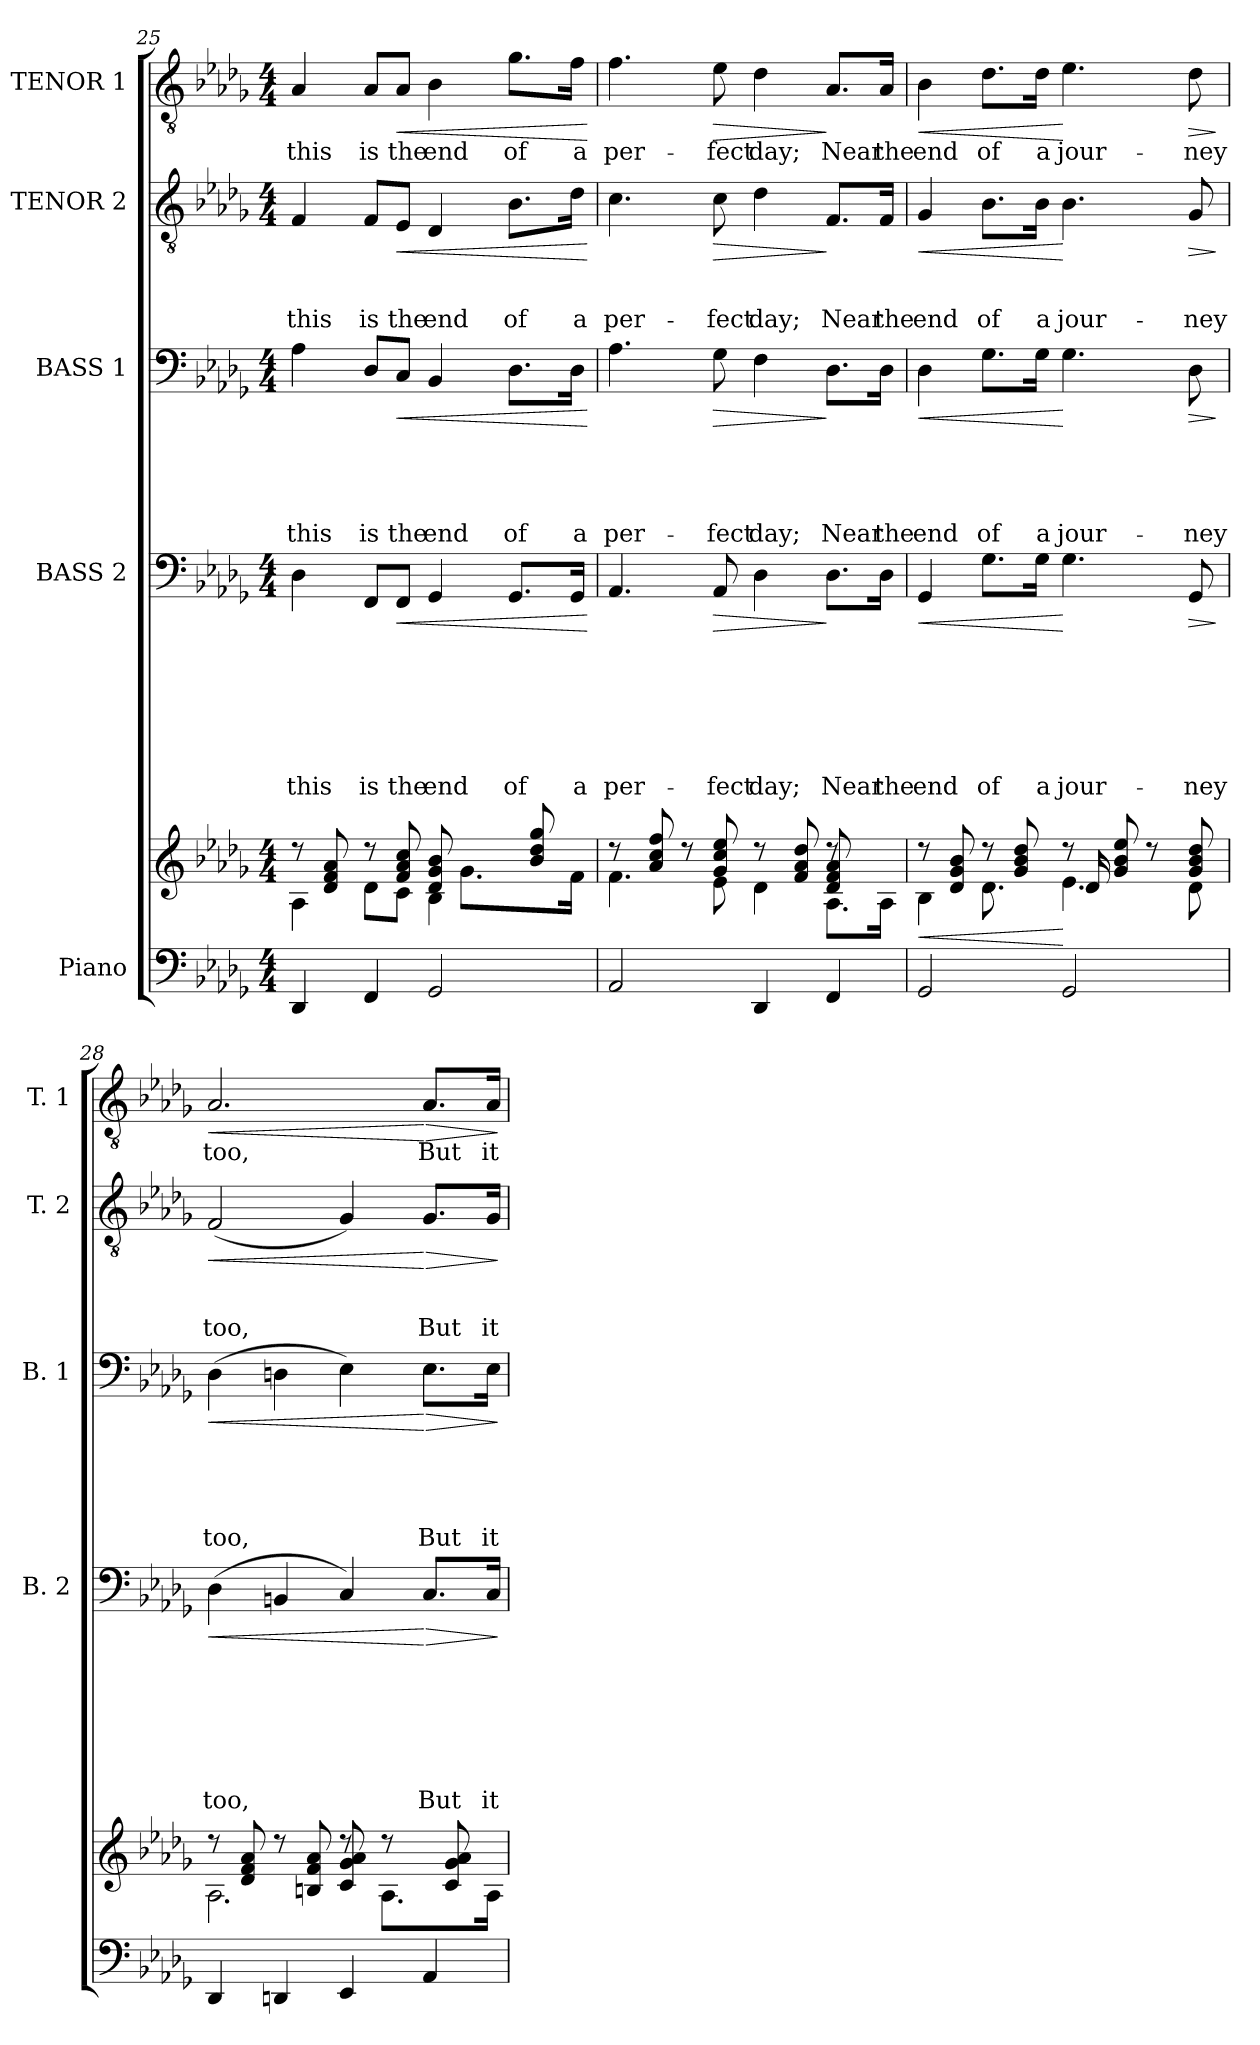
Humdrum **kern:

**kern	**kern	**dynam	**kern	**text	**text	**text	**text	**text	**text	**text	**dynam	**kern	**text	**text	**text	**text	**text	**dynam	**kern	**text	**text	**text	**dynam	**kern	**text	**dynam
*part5	*part5	*part5	*part4	*part4	*part4	*part4	*part4	*part4	*part4	*part4	*part4	*part3	*part3	*part3	*part3	*part3	*part3	*part3	*part2	*part2	*part2	*part2	*part2	*part1	*part1	*part1
*staff6	*staff5	*staff5/6	*staff4	*staff4	*staff4	*staff4	*staff4	*staff4	*staff4	*staff4	*staff4	*staff3	*staff3	*staff3	*staff3	*staff3	*staff3	*staff3	*staff2	*staff2	*staff2	*staff2	*staff2	*staff1	*staff1	*staff1
*I"Piano	*	*	*I"BASS 2	*	*	*	*	*	*	*	*	*I"BASS 1	*	*	*	*	*	*	*I"TENOR 2	*	*	*	*	*I"TENOR 1	*	*
*	*	*	*I'B. 2	*	*	*	*	*	*	*	*	*I'B. 1	*	*	*	*	*	*	*I'T. 2	*	*	*	*	*I'T. 1	*	*
!!LO:LB:g=z
*clefF4	*clefG2	*	*clefF4	*	*	*	*	*	*	*	*	*clefF4	*	*	*	*	*	*	*clefGv2	*	*	*	*	*clefGv2	*	*
*k[b-e-a-d-g-]	*k[b-e-a-d-g-]	*	*k[b-e-a-d-g-]	*	*	*	*	*	*	*	*	*k[b-e-a-d-g-]	*	*	*	*	*	*	*k[b-e-a-d-g-]	*	*	*	*	*k[b-e-a-d-g-]	*	*
*D-:	*D-:	*	*D-:	*	*	*	*	*	*	*	*	*D-:	*	*	*	*	*	*	*D-:	*	*	*	*	*D-:	*	*
*M4/4	*M4/4	*	*M4/4	*	*	*	*	*	*	*	*	*M4/4	*	*	*	*	*	*	*M4/4	*	*	*	*	*M4/4	*	*
=25	=25	=25	=25	=25	=25	=25	=25	=25	=25	=25	=25	=25	=25	=25	=25	=25	=25	=25	=25	=25	=25	=25	=25	=25	=25	=25
*^	*^	*	*	*	*	*	*	*	*	*	*	*	*	*	*	*	*	*	*	*	*	*	*	*	*	*
*	*	*	*^	*	*	*	*	*	*	*	*	*	*	*	*	*	*	*	*	*	*	*	*	*	*	*	*	*
*	*	*	*	*^	*	*	*	*	*	*	*	*	*	*	*	*	*	*	*	*	*	*	*	*	*	*	*	*	*
!	!	!	!	!	!	!	!	!	!	!	!	!	!	!LO:LY:b	!	!	!	!	!	!	!LO:LY:b	!	!	!	!	!LO:LY:b	!	!	!LO:LY:b	!
4DD-/	2ryy	8..ryy	4A-\	8rdd	2ryy	.	4D-\	.	.	.	.	.	.	this	.	4A-\	.	.	.	.	this	.	4F/	.	.	this	.	4A-/	this	.
.	.	.	.	8d-/ 8f/ 8a-/	.	.	.	.	.	.	.	.	.	.	.	.	.	.	.	.	.	.	.	.	.	.	.	.	.	.
.	.	2ryy	.	.	.	.	.	.	.	.	.	.	.	.	.	.	.	.	.	.	.	.	.	.	.	.	.	.	.	.
!	!	!	!	!	!	!	!	!	!	!	!	!	!	!LO:LY:b	!	!	!	!	!	!	!LO:LY:b	!	!	!	!	!LO:LY:b	!	!	!LO:LY:b	!
4FF/	.	.	8rdd	8d-\L	.	.	8FF/L	.	.	.	.	.	.	is	.	8D-/L	.	.	.	.	is	.	8F/L	.	.	is	.	8A-/L	is	.
!	!	!	!	!	!	!	!	!	!	!	!	!	!	!LO:LY:b	!LO:HP:b	!	!	!	!	!	!LO:LY:b	!LO:HP:b	!	!	!	!LO:LY:b	!LO:HP:b	!	!LO:LY:b	!LO:HP:b
.	.	.	8f/ 8a-/ 8cc/	8c\J	.	.	8FF/J	.	.	.	.	.	.	the	<	8C/J	.	.	.	.	the	<	8E-/J	.	.	the	<	8A-/J	the	<
!	!	!	!	!	!	!	!	!	!	!	!	!	!	!LO:LY:b	!	!	!	!	!	!	!LO:LY:b	!	!	!	!	!LO:LY:b	!	!	!LO:LY:b	!
8ryy	2GG-/	.	4B-\	8d-/ 8g-/ 8b-/	4ryy	.	4GG-/	.	.	.	.	.	.	end	.	4BB-/	.	.	.	.	end	.	4D-/	.	.	end	.	4B-\	end	.
32ryy	.	.	.	8.g-\L	.	.	.	.	.	.	.	.	.	.	.	.	.	.	.	.	.	.	.	.	.	.	.	.	.	.
4ryy	.	.	.	.	.	.	.	.	.	.	.	.	.	.	.	.	.	.	.	.	.	.	.	.	.	.	.	.	.	.
.	.	4ryy	.	.	.	.	.	.	.	.	.	.	.	.	.	.	.	.	.	.	.	.	.	.	.	.	.	.	.	.
!	!	!	!	!	!	!	!	!	!	!	!	!	!	!LO:LY:b	!	!	!	!	!	!	!LO:LY:b	!	!	!	!	!LO:LY:b	!	!	!LO:LY:b	!
.	.	.	4ryy	.	16ryy	.	8.GG-/L	.	.	.	.	.	.	of	.	8.D-\L	.	.	.	.	of	.	8.B-\L	.	.	of	.	8.g-\L	of	.
.	.	.	.	8ryy	8b-/ 8dd-/ 8gg-/	.	.	.	.	.	.	.	.	.	.	.	.	.	.	.	.	.	.	.	.	.	.	.	.	.
16.ryy	.	.	.	.	.	.	.	.	.	.	.	.	.	.	.	.	.	.	.	.	.	.	.	.	.	.	.	.	.	.
!	!	!	!	!	!	!	!	!	!	!	!	!	!	!LO:LY:b	!	!	!	!	!	!	!LO:LY:b	!	!	!	!	!LO:LY:b	!	!	!LO:LY:b	!
.	.	.	.	16f\Jk	16ryy	.	16GG-/Jk	.	.	.	.	.	.	a	.	16D-\Jk	.	.	.	.	a	.	16d-\Jk	.	.	a	.	16f\Jk	a	.
.	.	32ryy	.	.	.	.	.	.	.	.	.	.	.	.	.	.	.	.	.	.	.	.	.	.	.	.	.	.	.	.
*v	*v	*	*	*	*	*	*	*	*	*	*	*	*	*	*	*	*	*	*	*	*	*	*	*	*	*	*	*	*	*
*	*v	*v	*v	*v	*	*	*	*	*	*	*	*	*	*	*	*	*	*	*	*	*	*	*	*	*	*	*	*	*
.	.	.	.	.	.	.	.	.	.	.	[	.	.	.	.	.	.	[	.	.	.	.	[	.	.	[
=26	=26	=26	=26	=26	=26	=26	=26	=26	=26	=26	=26	=26	=26	=26	=26	=26	=26	=26	=26	=26	=26	=26	=26	=26	=26	=26
*^	*^	*	*	*	*	*	*	*	*	*	*	*	*	*	*	*	*	*	*	*	*	*	*	*	*	*
*	*	*	*^	*	*	*	*	*	*	*	*	*	*	*	*	*	*	*	*	*	*	*	*	*	*	*	*	*
*	*	*	*	*^	*	*	*	*	*	*	*	*	*	*	*	*	*	*	*	*	*	*	*	*	*	*	*	*	*
!	!	!	!	!	!	!	!	!	!	!	!	!	!	!LO:LY:b	!	!	!	!	!	!	!LO:LY:b	!	!	!	!	!LO:LY:b	!	!	!LO:LY:b	!
4...ryy	2AA-/	32ryy	4.f\	8rdd	2.ryy	.	4.AA-/	.	.	.	.	.	.	per-	.	4.A-\	.	.	.	.	per-	.	4.c\	.	.	per-	.	4.f\	per-	.
.	.	2ryy	.	.	.	.	.	.	.	.	.	.	.	.	.	.	.	.	.	.	.	.	.	.	.	.	.	.	.	.
.	.	.	.	8a-/ 8cc/ 8ff/	.	.	.	.	.	.	.	.	.	.	.	.	.	.	.	.	.	.	.	.	.	.	.	.	.	.
.	.	.	.	8rdd	.	.	.	.	.	.	.	.	.	.	.	.	.	.	.	.	.	.	.	.	.	.	.	.	.	.
!	!	!	!	!	!	!	!	!	!	!	!	!	!	!LO:LY:b	!LO:HP:b	!	!	!	!	!	!LO:LY:b	!LO:HP:b	!	!	!	!LO:LY:b	!LO:HP:b	!	!LO:LY:b	!LO:HP:b
.	.	.	8e-\	8g-/ 8cc/ 8ee-/	.	.	8AA-/	.	.	.	.	.	.	-fect	>	8G-\	.	.	.	.	-fect	>	8c\	.	.	-fect	>	8e-\	-fect	>
2ryy	.	.	.	.	.	.	.	.	.	.	.	.	.	.	.	.	.	.	.	.	.	.	.	.	.	.	.	.	.	.
!	!	!	!	!	!	!	!	!	!	!	!	!	!	!LO:LY:b	!	!	!	!	!	!	!LO:LY:b	!	!	!	!	!LO:LY:b	!	!	!LO:LY:b	!
.	4DD-/	.	4d-\	8rdd	.	.	4D-\	.	.	.	.	.	.	day;	.	4F\	.	.	.	.	day;	.	4d-\	.	.	day;	.	4d-\	day;	.
.	.	4...ryy	.	.	.	.	.	.	.	.	.	.	.	.	.	.	.	.	.	.	.	.	.	.	.	.	.	.	.	.
.	.	.	.	8f/ 8a-/ 8dd-/	.	.	.	.	.	.	.	.	.	.	.	.	.	.	.	.	.	.	.	.	.	.	.	.	.	.
!	!	!	!	!	!	!	!	!	!	!	!	!	!	!LO:LY:b	!	!	!	!	!	!	!LO:LY:b	!	!	!	!	!LO:LY:b	!	!	!LO:LY:b	!
.	4FF/	.	8rdd	8.A-\L	8d-/ 8f/ 8a-/	.	8.D-\L	.	.	.	.	.	.	Near	]	8.D-\L	.	.	.	.	Near	]	8.F/L	.	.	Near	]	8.A-/L	Near	]
.	.	.	8ryy	.	8ryy	.	.	.	.	.	.	.	.	.	.	.	.	.	.	.	.	.	.	.	.	.	.	.	.	.
!	!	!	!	!	!	!	!	!	!	!	!	!	!	!LO:LY:b	!	!	!	!	!	!	!LO:LY:b	!	!	!	!	!LO:LY:b	!	!	!LO:LY:b	!
.	.	.	.	16A-\Jk	.	.	16D-\Jk	.	.	.	.	.	.	the	.	16D-\Jk	.	.	.	.	the	.	16F/Jk	.	.	the	.	16A-/Jk	the	.
32ryy	.	.	.	.	.	.	.	.	.	.	.	.	.	.	.	.	.	.	.	.	.	.	.	.	.	.	.	.	.	.
*v	*v	*	*	*	*	*	*	*	*	*	*	*	*	*	*	*	*	*	*	*	*	*	*	*	*	*	*	*	*	*
=27	=27	=27	=27	=27	=27	=27	=27	=27	=27	=27	=27	=27	=27	=27	=27	=27	=27	=27	=27	=27	=27	=27	=27	=27	=27	=27	=27	=27	=27
!	!	!	!	!	!LO:HP:b	!	!	!	!	!	!	!	!LO:LY:b	!LO:HP:b	!	!	!	!	!	!LO:LY:b	!LO:HP:b	!	!	!	!LO:LY:b	!LO:HP:b	!	!LO:LY:b	!LO:HP:b
2GG-/	4B-\	8rdd	2ryy	2ryy	<	4GG-/	.	.	.	.	.	.	end	<	4D-\	.	.	.	.	end	<	4G-/	.	.	end	<	4B-\	end	<
.	.	8d-/ 8g-/ 8b-/	.	.	.	.	.	.	.	.	.	.	.	.	.	.	.	.	.	.	.	.	.	.	.	.	.	.	.
!	!	!	!	!	!	!	!	!	!	!	!	!	!LO:LY:b	!	!	!	!	!	!	!LO:LY:b	!	!	!	!	!LO:LY:b	!	!	!LO:LY:b	!
.	8rdd	8.d-\	.	.	.	8.G-\L	.	.	.	.	.	.	of	.	8.G-\L	.	.	.	.	of	.	8.B-\L	.	.	of	.	8.d-\L	of	.
.	8g-/ 8b-/ 8dd-/	.	.	.	.	.	.	.	.	.	.	.	.	.	.	.	.	.	.	.	.	.	.	.	.	.	.	.	.
!	!	!	!	!	!	!	!	!	!	!	!	!	!LO:LY:b	!	!	!	!	!	!	!LO:LY:b	!	!	!	!	!LO:LY:b	!	!	!LO:LY:b	!
.	.	32ryy	.	.	.	16G-\Jk	.	.	.	.	.	.	a	.	16G-\Jk	.	.	.	.	a	.	16B-\Jk	.	.	a	.	16d-\Jk	a	.
.	.	16ryy	.	.	.	.	.	.	.	.	.	.	.	.	.	.	.	.	.	.	.	.	.	.	.	.	.	.	.
!	!	!	!	!	!	!	!	!	!	!	!	!	!LO:LY:b	!	!	!	!	!	!	!LO:LY:b	!	!	!	!	!LO:LY:b	!	!	!LO:LY:b	!
2GG-/	4.e-\	.	16d-/	8rdd	[	4.G-\	.	.	.	.	.	.	jour-	[	4.G-\	.	.	.	.	jour-	[	4.B-\	.	.	jour-	[	4.e-\	jour-	[
.	.	4...ryy	.	.	.	.	.	.	.	.	.	.	.	.	.	.	.	.	.	.	.	.	.	.	.	.	.	.	.
.	.	.	4ryy	.	.	.	.	.	.	.	.	.	.	.	.	.	.	.	.	.	.	.	.	.	.	.	.	.	.
.	.	.	.	8g-/ 8b-/ 8ee-/	.	.	.	.	.	.	.	.	.	.	.	.	.	.	.	.	.	.	.	.	.	.	.	.	.
.	.	.	.	8rdd	.	.	.	.	.	.	.	.	.	.	.	.	.	.	.	.	.	.	.	.	.	.	.	.	.
.	.	.	16ryy	.	.	.	.	.	.	.	.	.	.	.	.	.	.	.	.	.	.	.	.	.	.	.	.	.	.
!	!	!	!	!	!	!	!	!	!	!	!	!	!LO:LY:b	!LO:HP:b	!	!	!	!	!	!LO:LY:b	!LO:HP:b	!	!	!	!LO:LY:b	!LO:HP:b	!	!LO:LY:b	!LO:HP:b
.	8d-\	.	8g-/ 8b-/ 8dd-/	32ryy	] ]	8GG-/	.	.	.	.	.	.	-ney	>	8D-\	.	.	.	.	-ney	>	8G-/	.	.	-ney	>	8d-\	-ney	>
.	.	.	.	16.ryy	.	.	.	.	.	.	.	.	.	.	.	.	.	.	.	.	.	.	.	.	.	.	.	.	.
*	*v	*v	*v	*v	*	*	*	*	*	*	*	*	*	*	*	*	*	*	*	*	*	*	*	*	*	*	*	*	*
.	.	.	.	.	.	.	.	.	.	.	]	.	.	.	.	.	.	]	.	.	.	.	]	.	.	]
!!LO:PB:g=z
=28	=28	=28	=28	=28	=28	=28	=28	=28	=28	=28	=28	=28	=28	=28	=28	=28	=28	=28	=28	=28	=28	=28	=28	=28	=28	=28
*^	*^	*	*	*	*	*	*	*	*	*	*	*	*	*	*	*	*	*	*	*	*	*	*	*	*	*
*	*^	*	*^	*	*	*	*	*	*	*	*	*	*	*	*	*	*	*	*	*	*	*	*	*	*	*	*	*
!	!	!	!	!	!	!	!	!	!	!	!	!	!	!LO:LY:b	!LO:HP:b	!	!	!	!	!	!LO:LY:b	!LO:HP:b	!	!	!	!LO:LY:b	!LO:HP:b	!	!LO:LY:b	!LO:HP:b
4DD-/	2ryy	2.ryy	2.A-\	8rdd	2ryy	.	(>4D-\	.	.	.	.	.	.	too,	<	(>4D-\	.	.	.	.	too,	<	(<2F/	.	.	too,	<	2.A-/	too,	<
.	.	.	.	8d-/ 8f/ 8a-/	.	.	.	.	.	.	.	.	.	.	.	.	.	.	.	.	.	.	.	.	.	.	.	.	.	.
4DDn/	.	.	.	8rdd	.	.	4BBn/	.	.	.	.	.	.	.	.	4Dn\	.	.	.	.	.	.	.	.	.	.	.	.	.	.
.	.	.	.	8Bn/ 8f/ 8a-/	.	.	.	.	.	.	.	.	.	.	.	.	.	.	.	.	.	.	.	.	.	.	.	.	.	.
16.ryy	4EE-/	.	.	8rdd	8c/ 8g-/ 8a-/	.	4C/)	.	.	.	.	.	.	.	.	4E-\)	.	.	.	.	.	.	4G-/)	.	.	.	.	.	.	.
16ryy	.	.	.	.	.	.	.	.	.	.	.	.	.	.	.	.	.	.	.	.	.	.	.	.	.	.	.	.	.	.
.	.	.	.	8rdd	8.A-\L	.	.	.	.	.	.	.	.	.	.	.	.	.	.	.	.	.	.	.	.	.	.	.	.	.
4ryy	.	.	.	.	.	.	.	.	.	.	.	.	.	.	.	.	.	.	.	.	.	.	.	.	.	.	.	.	.	.
!	!	!	!	!	!	!	!	!	!	!	!	!	!	!LO:LY:b	!LO:HP:n=1:b	!	!	!	!	!	!LO:LY:b	!LO:HP:n=1:b	!	!	!	!LO:LY:b	!LO:HP:n=1:b	!	!LO:LY:b	!LO:HP:n=1:b
.	4ryy	4AA-/	4ryy	16ryy	.	.	8.C/L	.	.	.	.	.	.	But	[ >	8.E-\L	.	.	.	.	But	[ >	8.G-/L	.	.	But	[ >	8.A-/L	But	[ >
.	.	.	.	8c/ 8g-/ 8a-/	8ryy	.	.	.	.	.	.	.	.	.	.	.	.	.	.	.	.	.	.	.	.	.	.	.	.	.
16.ryy	.	.	.	.	.	.	.	.	.	.	.	.	.	.	.	.	.	.	.	.	.	.	.	.	.	.	.	.	.	.
!	!	!	!	!	!	!	!	!	!	!	!	!	!	!LO:LY:b	!	!	!	!	!	!	!LO:LY:b	!	!	!	!	!LO:LY:b	!	!	!LO:LY:b	!
.	.	.	.	16ryy	16A-\Jk	.	16C/Jk	.	.	.	.	.	.	it	.	16E-\Jk	.	.	.	.	it	.	16G-/Jk	.	.	it	.	16A-/Jk	it	.
*v	*v	*v	*	*	*	*	*	*	*	*	*	*	*	*	*	*	*	*	*	*	*	*	*	*	*	*	*	*	*	*
*	*v	*v	*v	*	*	*	*	*	*	*	*	*	*	*	*	*	*	*	*	*	*	*	*	*	*	*	*	*
.	.	.	.	.	.	.	.	.	.	.	]	.	.	.	.	.	.	]	.	.	.	.	]	.	.	]
=	=	=	=	=	=	=	=	=	=	=	=	=	=	=	=	=	=	=	=	=	=	=	=	=	=	=
*-	*-	*-	*-	*-	*-	*-	*-	*-	*-	*-	*-	*-	*-	*-	*-	*-	*-	*-	*-	*-	*-	*-	*-	*-	*-	*-
